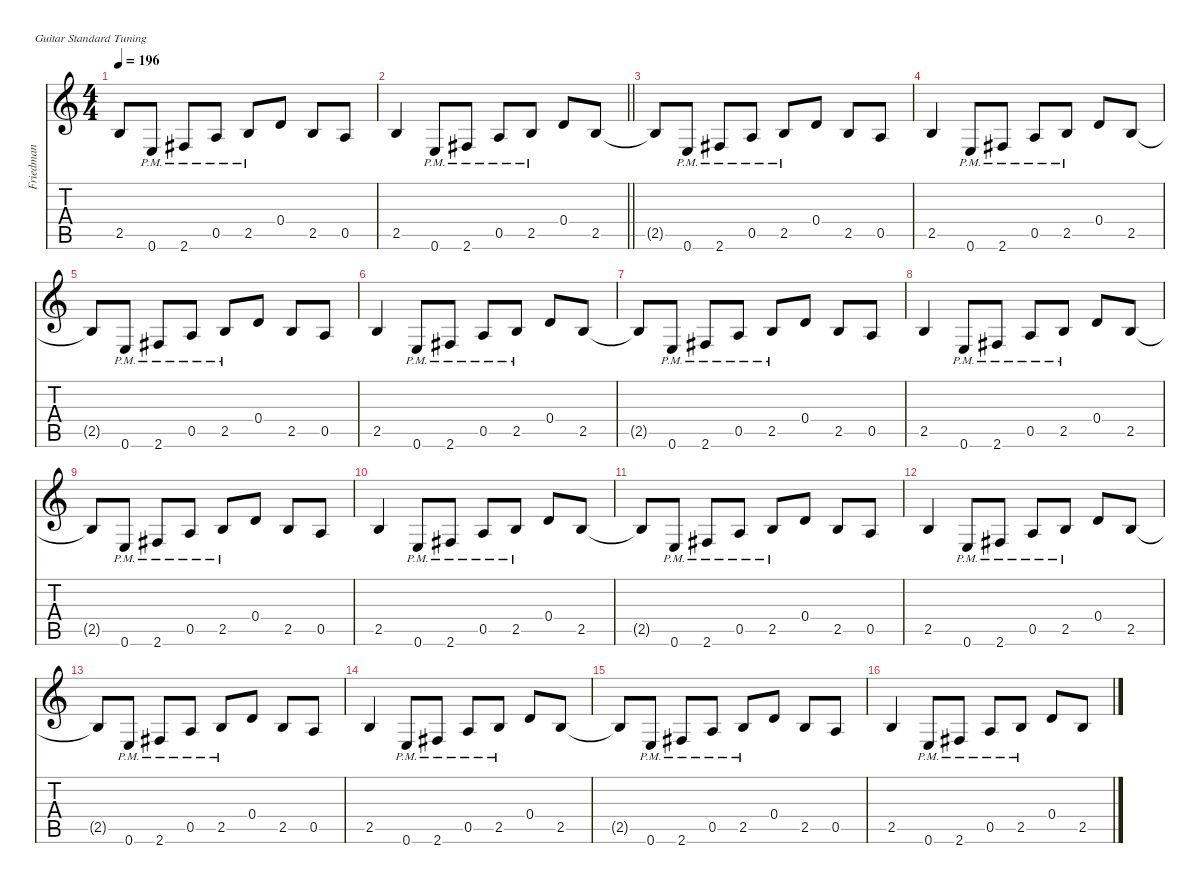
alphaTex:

\defaultSystemsLayout 4
\hideDynamics
\bracketExtendMode nobrackets
\firstSystemTrackNameMode fullname
\otherSystemsTrackNameOrientation horizontal
\track ("Friedman" "od.guit.") {mute instrument overdrivenguitar}
\staff {score tabs}
\tuning (E4 B3 G3 D3 A2 E2)
\ts (4 4)
\tempo 196
\clef g2
\ks c
2.5{t}.8{dy f beam Up} 0.6{pm}.8{beam Up} 2.6{pm acc #}.8{beam Up} 0.5{pm}.8{beam Up} 2.5{pm}.8{beam Up} 0.4.8{beam Up} 2.5.8{beam Up} 0.5.8{beam Up} |
\barLineRight lightlight
2.5.4{beam Up} 0.6{pm}.8{beam Up} 2.6{pm acc #}.8{beam Up} 0.5{pm}.8{beam Up} 2.5{pm}.8{beam Up} 0.4.8{beam Up} 2.5.8{beam Up} |
2.5{t}.8{beam Up} 0.6{pm}.8{beam Up} 2.6{pm acc #}.8{beam Up} 0.5{pm}.8{beam Up} 2.5{pm}.8{beam Up} 0.4.8{beam Up} 2.5.8{beam Up} 0.5.8{beam Up} |
2.5.4{beam Up} 0.6{pm}.8{beam Up} 2.6{pm acc #}.8{beam Up} 0.5{pm}.8{beam Up} 2.5{pm}.8{beam Up} 0.4.8{beam Up} 2.5.8{beam Up} |
2.5{t}.8{beam Up} 0.6{pm}.8{beam Up} 2.6{pm acc #}.8{beam Up} 0.5{pm}.8{beam Up} 2.5{pm}.8{beam Up} 0.4.8{beam Up} 2.5.8{beam Up} 0.5.8{beam Up} |
2.5.4{beam Up} 0.6{pm}.8{beam Up} 2.6{pm acc #}.8{beam Up} 0.5{pm}.8{beam Up} 2.5{pm}.8{beam Up} 0.4.8{beam Up} 2.5.8{beam Up} |
2.5{t}.8{beam Up} 0.6{pm}.8{beam Up} 2.6{pm acc #}.8{beam Up} 0.5{pm}.8{beam Up} 2.5{pm}.8{beam Up} 0.4.8{beam Up} 2.5.8{beam Up} 0.5.8{beam Up} |
2.5.4{beam Up} 0.6{pm}.8{beam Up} 2.6{pm acc #}.8{beam Up} 0.5{pm}.8{beam Up} 2.5{pm}.8{beam Up} 0.4.8{beam Up} 2.5.8{beam Up} |
2.5{t}.8{beam Up} 0.6{pm}.8{beam Up} 2.6{pm acc #}.8{beam Up} 0.5{pm}.8{beam Up} 2.5{pm}.8{beam Up} 0.4.8{beam Up} 2.5.8{beam Up} 0.5.8{beam Up} |
2.5.4{beam Up} 0.6{pm}.8{beam Up} 2.6{pm acc #}.8{beam Up} 0.5{pm}.8{beam Up} 2.5{pm}.8{beam Up} 0.4.8{beam Up} 2.5.8{beam Up} |
2.5{t}.8{beam Up} 0.6{pm}.8{beam Up} 2.6{pm acc #}.8{beam Up} 0.5{pm}.8{beam Up} 2.5{pm}.8{beam Up} 0.4.8{beam Up} 2.5.8{beam Up} 0.5.8{beam Up} |
2.5.4{beam Up} 0.6{pm}.8{beam Up} 2.6{pm acc #}.8{beam Up} 0.5{pm}.8{beam Up} 2.5{pm}.8{beam Up} 0.4.8{beam Up} 2.5.8{beam Up} |
2.5{t}.8{beam Up} 0.6{pm}.8{beam Up} 2.6{pm acc #}.8{beam Up} 0.5{pm}.8{beam Up} 2.5{pm}.8{beam Up} 0.4.8{beam Up} 2.5.8{beam Up} 0.5.8{beam Up} |
2.5.4{beam Up} 0.6{pm}.8{beam Up} 2.6{pm acc #}.8{beam Up} 0.5{pm}.8{beam Up} 2.5{pm}.8{beam Up} 0.4.8{beam Up} 2.5.8{beam Up} |
2.5{t}.8{beam Up} 0.6{pm}.8{beam Up} 2.6{pm acc #}.8{beam Up} 0.5{pm}.8{beam Up} 2.5{pm}.8{beam Up} 0.4.8{beam Up} 2.5.8{beam Up} 0.5.8{beam Up} |
2.5.4{beam Up} 0.6{pm}.8{beam Up} 2.6{pm acc #}.8{beam Up} 0.5{pm}.8{beam Up} 2.5{pm}.8{beam Up} 0.4.8{beam Up} 2.5.8{beam Up}
